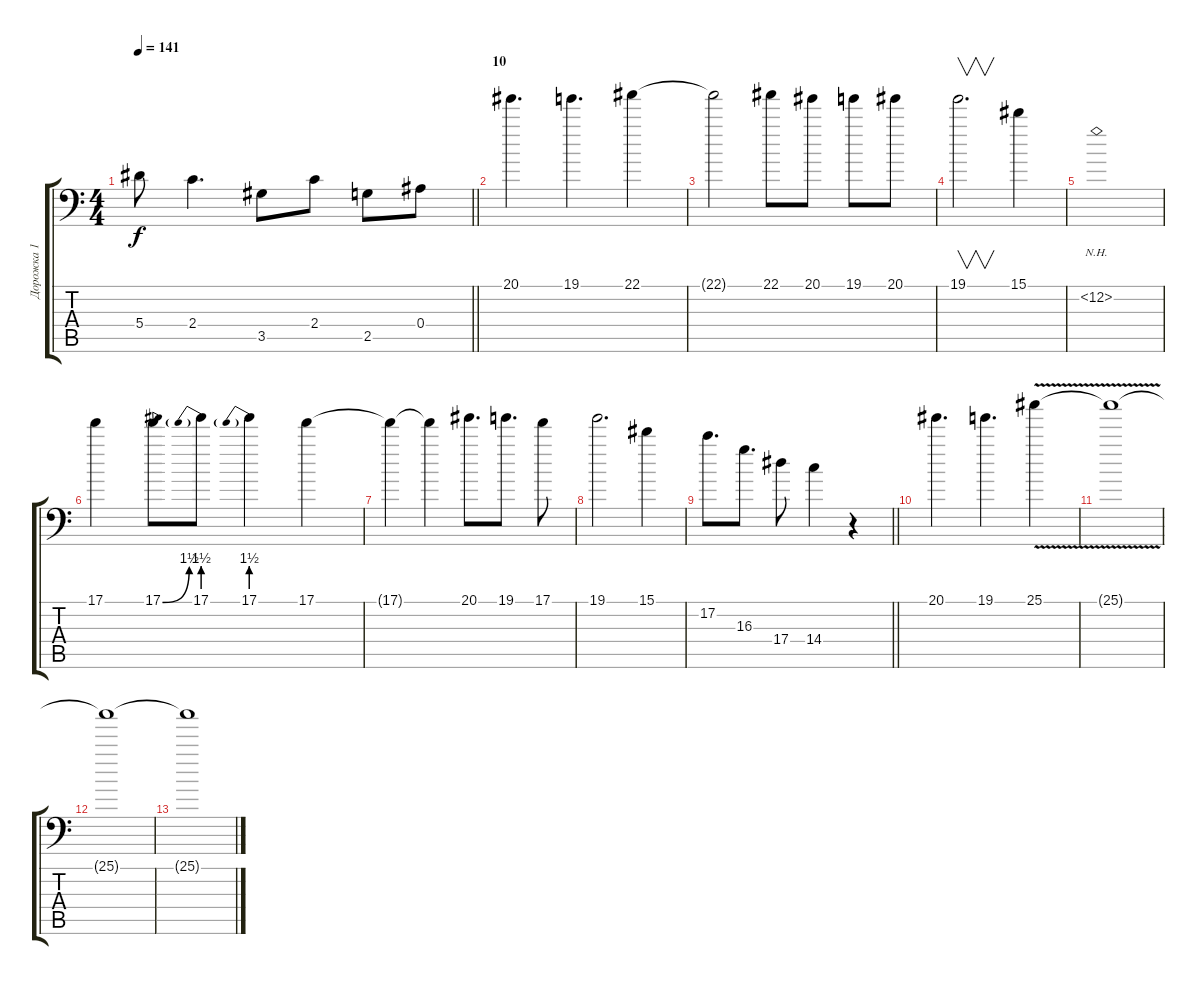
\track ("Дорожка 1" "Дорожка 1") {instrument distortionguitar}
\staff {score tabs}
\tuning (C4 G3 Eb3 Bb2 F2 Bb1) {hide}
\ts (4 4)
\tempo 141
\clef f4
\barLineRight lightlight
\ks c
5.4{t}.8{dy f} 2.4.4{d} 3.5.8 2.4.8 2.5.8 0.4.8 |
\section ("" "10")
20.1.4{d instrument distortionguitar} 19.1.4{d} 22.1.4 |
22.1{t}.2 22.1.8 20.1.8 19.1.8 20.1.8 |
19.1.2{v d} 15.1.4 |
12.2{nh}.1 |
17.1.4 17.1{be (bend 0 0 60 6)}.8 17.1{be (prebend 0 6 60 6)}.8 17.1{be (prebend 0 6 60 6)}.4 17.1.4 |
17.1{t}.4 17.1{t}.4 20.1.8{d} 19.1.8{d} 17.1.8 |
19.1.2{d} 15.1.4 |
\barLineRight lightlight
17.2.8{d} 16.3.8{d} 17.4.8 14.4.4 r.4 |
20.1.4{d volume 4} 19.1.4{d} 25.1{v}.4 |
25.1{t}.1 |
25.1{t}.1 |
25.1{t}.1
